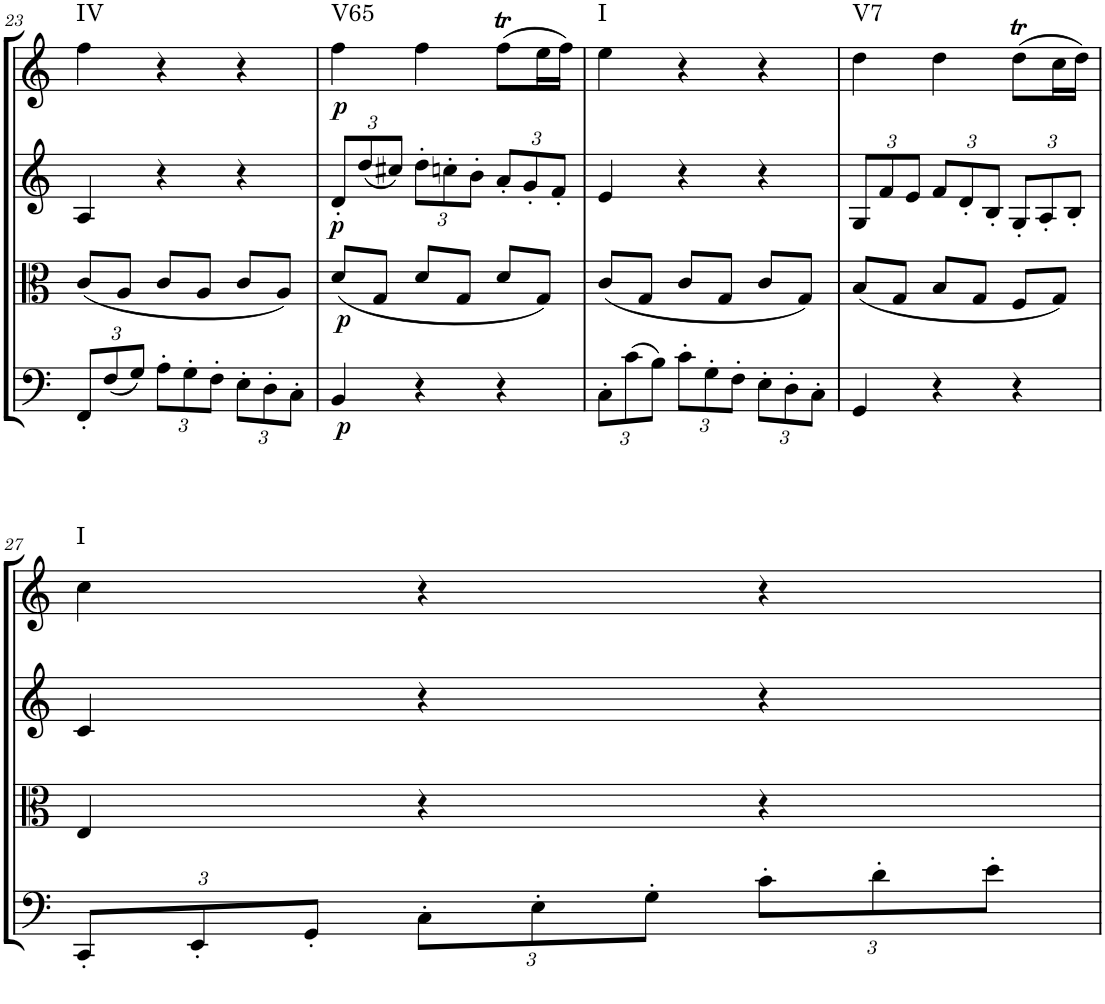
**kern	**dynam	**kern	**dynam	**kern	**dynam	**kern	**dynam	**harte
*part4	*part4	*part3	*part3	*part2	*part2	*part1	*part1	*part1
*staff4	*staff4	*staff3	*staff3	*staff2	*staff2	*staff1	*staff1	*
*I"Cello	*	*I"Viola	*	*I"2nd Violin	*	*I"1st Violin	*	*
*	*	*I'Vla	*	*I'Vln	*	*I'Vln	*	*
!!LO:PB:g=z
*clefF4	*	*clefC3	*	*clefG2	*	*clefG2	*	*
*k[]	*	*k[]	*	*k[]	*	*k[]	*	*
*C:	*	*C:	*	*C:	*	*C:	*	*
*M3/4	*	*M3/4	*	*M3/4	*	*M3/4	*	*
*Xbrackettup	*	*	*	*	*	*	*	*
=23	=23	=23	=23	=23	=23	=23	=23	=23
!	!	!	!	!	!	!	!	!LO:H:kt=IV
12FF'/L	.	(8c/L	.	4A/	.	4ff\	.	N
(12F/	.	.	.	.	.	.	.	.
.	.	8A/J	.	.	.	.	.	.
12G/J)	.	.	.	.	.	.	.	.
12A'\L	.	8c/L	.	4r	.	4r	.	.
12G'\	.	.	.	.	.	.	.	.
.	.	8A/J	.	.	.	.	.	.
12F'\J	.	.	.	.	.	.	.	.
12E'\L	.	8c/L	.	4r	.	4r	.	.
12D'\	.	.	.	.	.	.	.	.
.	.	8A/J)	.	.	.	.	.	.
12C'\J	.	.	.	.	.	.	.	.
=24	=24	=24	=24	=24	=24	=24	=24	=24
*	*	*	*	*Xbrackettup	*	*	*	*
!	!LO:DY:b	!	!LO:DY:b	!	!LO:DY:b	!	!LO:DY:b	!LO:H:kt=V65
4BB/	p	(8d/L	p	12d'/L	p	4ff\	p	N
.	.	.	.	(12dd/	.	.	.	.
.	.	8G/J	.	.	.	.	.	.
.	.	.	.	12cc#X/J)	.	.	.	.
4r	.	8d/L	.	12dd'\L	.	4ff\	.	.
.	.	.	.	12ccn'\	.	.	.	.
.	.	8G/J	.	.	.	.	.	.
.	.	.	.	12b'\J	.	.	.	.
4r	.	8d/L	.	12a'/L	.	(8ffT\L	.	.
.	.	.	.	12g'/	.	.	.	.
.	.	8G/J)	.	.	.	16ee\L	.	.
.	.	.	.	12f'/J	.	.	.	.
.	.	.	.	.	.	16ff\JJ)	.	.
=25	=25	=25	=25	=25	=25	=25	=25	=25
!	!	!	!	!	!	!	!	!LO:H:kt=I
12C'\L	.	(8c/L	.	4e/	.	4ee\	.	N
(12c\	.	.	.	.	.	.	.	.
.	.	8G/J	.	.	.	.	.	.
12B\J)	.	.	.	.	.	.	.	.
12c'\L	.	8c/L	.	4r	.	4r	.	.
12G'\	.	.	.	.	.	.	.	.
.	.	8G/J	.	.	.	.	.	.
12F'\J	.	.	.	.	.	.	.	.
12E'\L	.	8c/L	.	4r	.	4r	.	.
12D'\	.	.	.	.	.	.	.	.
.	.	8G/J)	.	.	.	.	.	.
12C'\J	.	.	.	.	.	.	.	.
=26	=26	=26	=26	=26	=26	=26	=26	=26
!	!	!	!	!	!	!	!	!LO:H:kt=V7
4GG/	.	(8B/L	.	12G/L	.	4dd\	.	N
.	.	.	.	12f/	.	.	.	.
.	.	8G/J	.	.	.	.	.	.
.	.	.	.	12e/J	.	.	.	.
4r	.	8B/L	.	12f/L	.	4dd\	.	.
.	.	.	.	12d'/	.	.	.	.
.	.	8G/J	.	.	.	.	.	.
.	.	.	.	12B'/J	.	.	.	.
4r	.	8F/L	.	12G'/L	.	(8ddT\L	.	.
.	.	.	.	12A'/	.	.	.	.
.	.	8G/J)	.	.	.	16cc\L	.	.
.	.	.	.	12B'/J	.	.	.	.
.	.	.	.	.	.	16dd\JJ)	.	.
!!LO:LB:g=z
=27	=27	=27	=27	=27	=27	=27	=27	=27
!	!	!	!	!	!	!	!	!LO:H:kt=I
12CC'/L	.	4E/	.	4c/	.	4cc\	.	N
12EE'/	.	.	.	.	.	.	.	.
12GG'/J	.	.	.	.	.	.	.	.
12C'\L	.	4r	.	4r	.	4r	.	.
12E'\	.	.	.	.	.	.	.	.
12G'\J	.	.	.	.	.	.	.	.
12c'\L	.	4r	.	4r	.	4r	.	.
12d'\	.	.	.	.	.	.	.	.
12e'\J	.	.	.	.	.	.	.	.
=	=	=	=	=	=	=	=	=
*-	*-	*-	*-	*-	*-	*-	*-	*-
